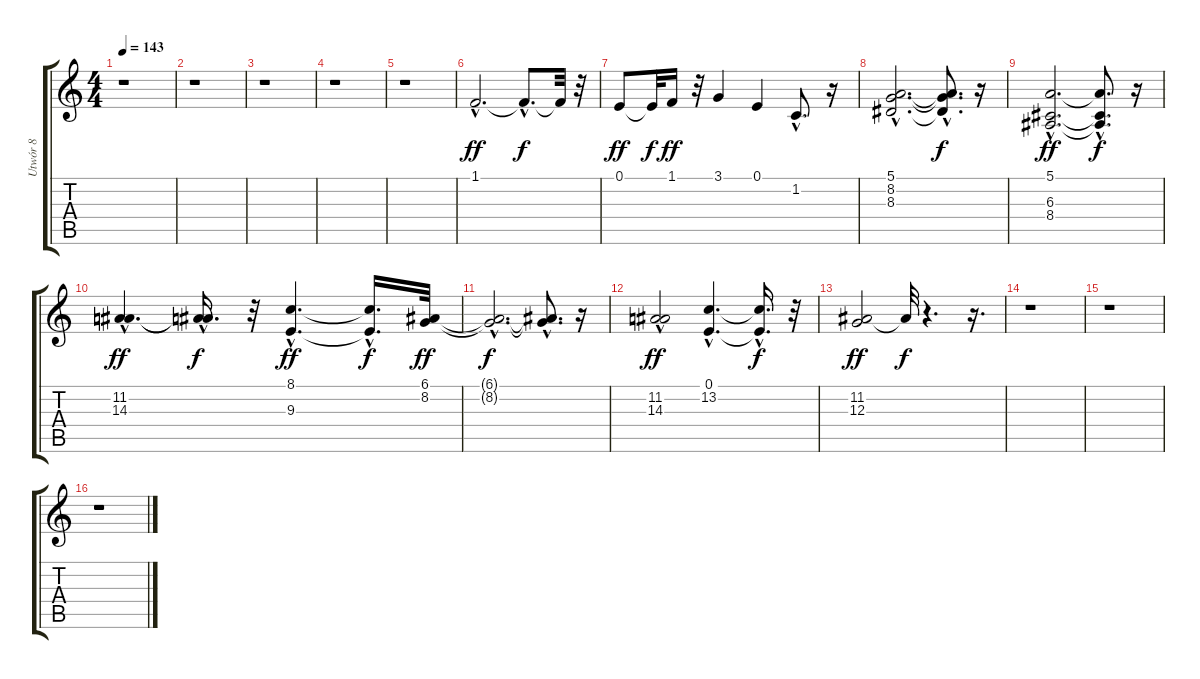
\track ("Utwór 8" "Utwór 8") {instrument synthvoice}
\staff {score tabs}
\tuning (E4 B3 G3 D3 A2 E2) {hide}
\ts (4 4)
\tempo 143
\clef g2
\ks c
r.1{dy ff} |
r.1 |
r.1 |
r.1 |
r.1 |
1.1{hac}.2{d} 1.1{hac t}.8{d dy f} 1.1{t}.32 r.32 |
0.1.8{dy ff} 0.1{t}.32{dy f} 1.1.16{dy ff} r.32 3.1.4 0.1.4 1.2{hac}.8{d} r.16 |
(5.1{hac} 8.2{hac} 8.3{hac}).2{d} (5.1{hac t} 8.2{hac t} 8.3{hac t}).8{d dy f} r.16 |
(5.1{hac} 6.3{hac} 8.4{hac}).2{d dy ff} (5.1{hac t} 6.3{hac t} 8.4{t}).8{d dy f} r.16 |
(11.2{hac} 14.3{hac}).4{d dy ff} (11.2{t} 14.3{hac t}).16{d dy f} r.32 (8.1{hac} 9.3{hac}).4{d dy ff} (8.1{hac t} 9.3{hac t}).16{d dy f} (6.1 8.2).32{dy ff} |
(6.1{hac t} 8.2{hac t}).2{d dy f} (6.1{hac t} 8.2{hac t}).8{d} r.16 |
(11.2{hac} 14.3).2{dy ff} (0.1{hac} 13.2{hac}).4{d} (0.1{hac t} 13.2{hac t}).16{d dy f} r.32 |
(11.2 12.3).2{dy ff} 11.2{t}.32{dy f} r.4{d} r.16{d} |
r.1 |
r.1 |
r.1
